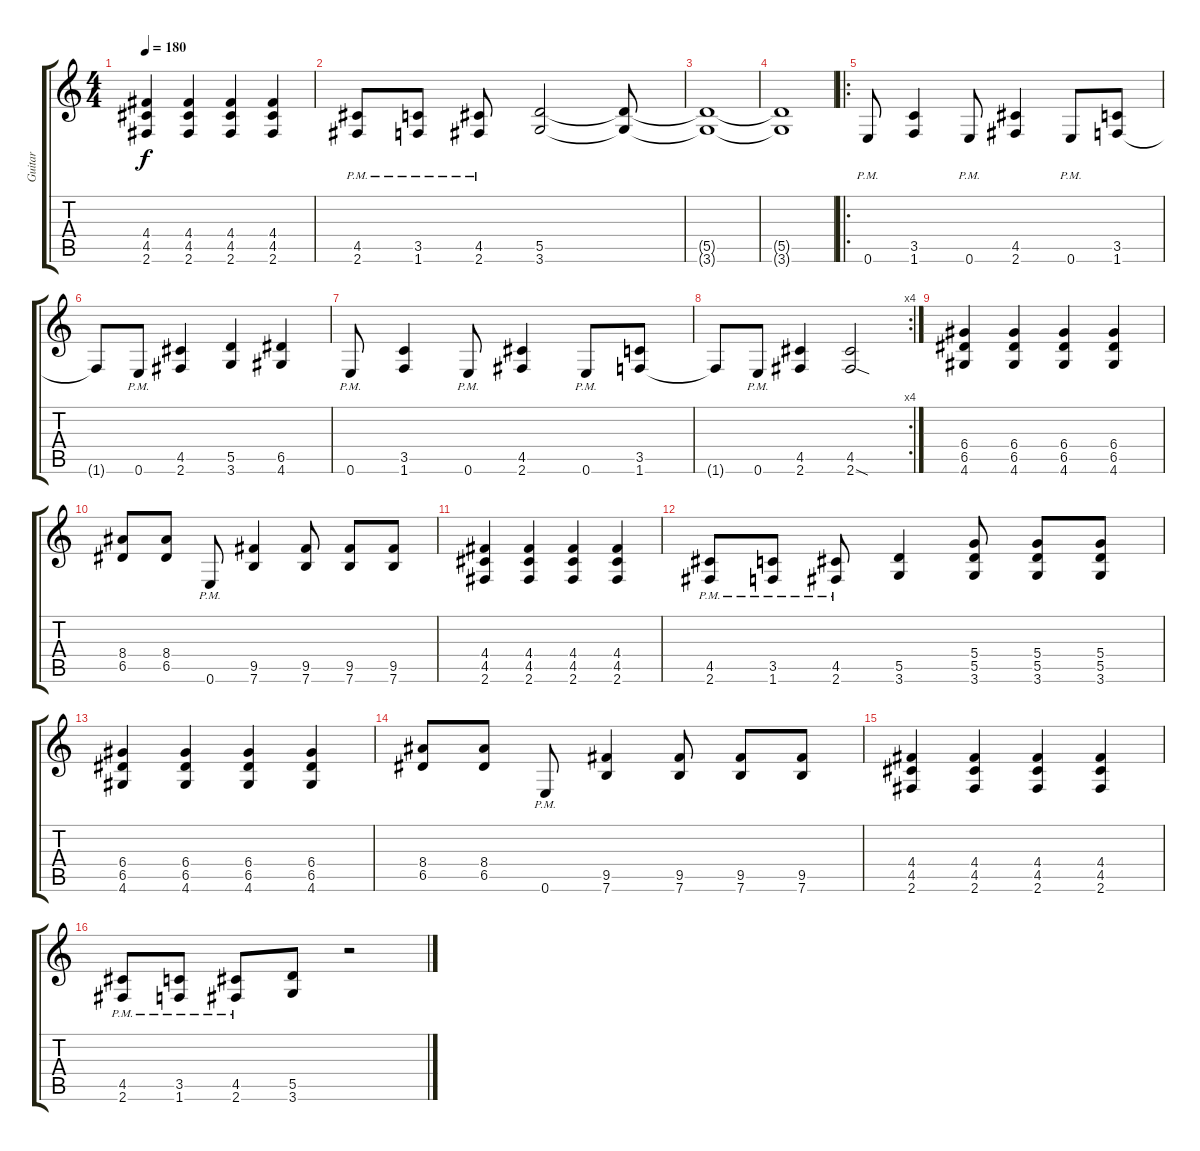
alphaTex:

\track ("Guitar" "Guitar") {instrument distortionguitar}
\staff {score tabs}
\tuning (E4 B3 G3 D3 A2 E2) {hide}
\ts (4 4)
\tempo 180
\clef g2
\ks c
(4.4 4.5 2.6).4{dy f} (4.4 4.5 2.6).4 (4.4 4.5 2.6).4 (4.4 4.5 2.6).4 |
(4.5{pm} 2.6{pm}).8 (3.5{pm} 1.6{pm}).8 (4.5{pm} 2.6{pm}).8 (5.5 3.6).2 (5.5{t} 3.6{t}).8 |
(5.5{t} 3.6{t}).1 |
(5.5{t} 3.6{t}).1 |
\ro
0.6{pm}.8 (3.5 1.6).4 0.6{pm}.8 (4.5 2.6).4 0.6{pm}.8 (3.5 1.6).8 |
1.6{t}.8 0.6{pm}.8 (4.5 2.6).4 (5.5 3.6).4 (6.5 4.6).4 |
0.6{pm}.8 (3.5 1.6).4 0.6{pm}.8 (4.5 2.6).4 0.6{pm}.8 (3.5 1.6).8 |
\rc 4
1.6{t}.8 0.6{pm}.8 (4.5 2.6).4 (4.5 2.6{sod}).2 |
(6.4 6.5 4.6).4 (6.4 6.5 4.6).4 (6.4 6.5 4.6).4 (6.4 6.5 4.6).4 |
(8.4 6.5).8 (8.4 6.5).8 0.6{pm}.8 (9.5 7.6).4 (9.5 7.6).8 (9.5 7.6).8 (9.5 7.6).8 |
(4.4 4.5 2.6).4 (4.4 4.5 2.6).4 (4.4 4.5 2.6).4 (4.4 4.5 2.6).4 |
(4.5{pm} 2.6{pm}).8 (3.5{pm} 1.6{pm}).8 (4.5{pm} 2.6{pm}).8 (5.5 3.6).4 (5.4 5.5 3.6).8 (5.4 5.5 3.6).8 (5.4 5.5 3.6).8 |
(6.4 6.5 4.6).4 (6.4 6.5 4.6).4 (6.4 6.5 4.6).4 (6.4 6.5 4.6).4 |
(8.4 6.5).8 (8.4 6.5).8 0.6{pm}.8 (9.5 7.6).4 (9.5 7.6).8 (9.5 7.6).8 (9.5 7.6).8 |
(4.4 4.5 2.6).4 (4.4 4.5 2.6).4 (4.4 4.5 2.6).4 (4.4 4.5 2.6).4 |
(4.5{pm} 2.6{pm}).8 (3.5{pm} 1.6{pm}).8 (4.5{pm} 2.6{pm}).8 (5.5 3.6).8 r.2
